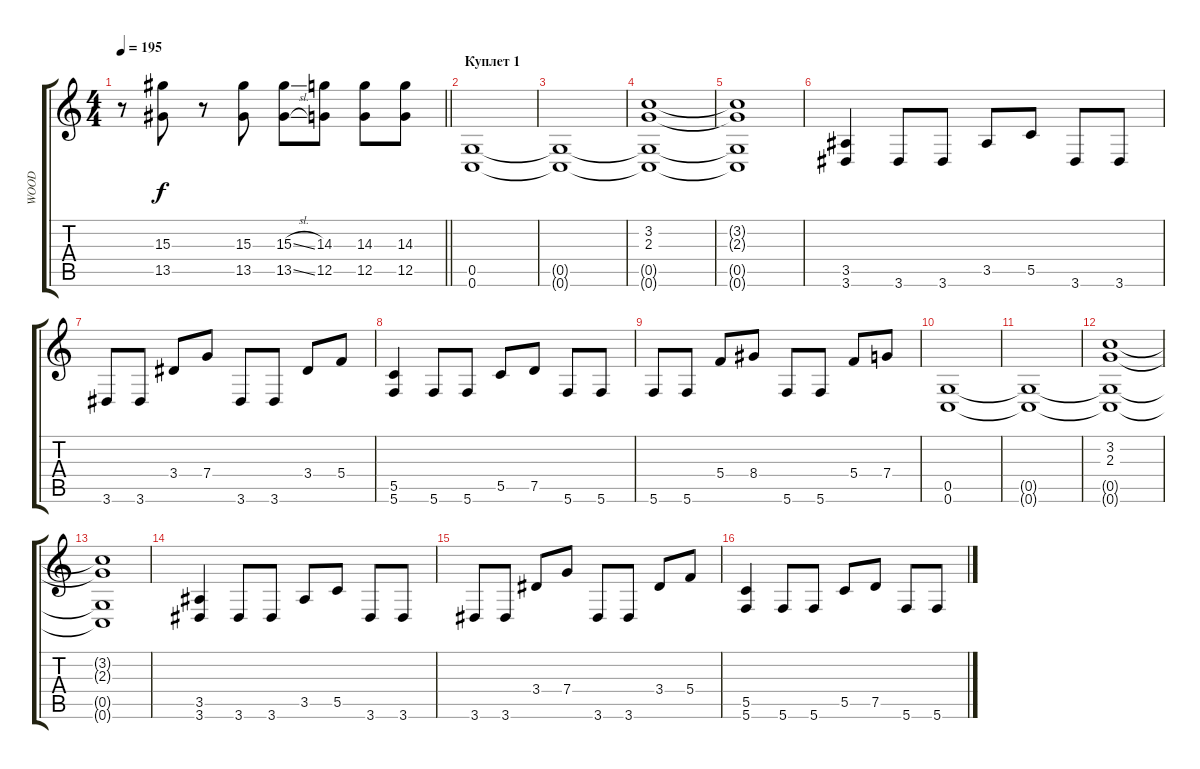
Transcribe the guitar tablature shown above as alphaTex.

\track ("WOOD" "WOOD") {instrument distortionguitar}
\staff {score tabs}
\tuning (D4 A3 F3 C3 G2 C2) {hide}
\ts (4 4)
\tempo 195
\clef g2
\barLineRight lightlight
\ks c
r.8{dy f} (15.3 13.5).8 r.8 (15.3 13.5).8 (15.3{sl} 13.5{sl}).8 (14.3 12.5).8 (14.3 12.5).8 (14.3 12.5).8 |
\section ("" "Куплет 1")
(0.5 0.6).1 |
(0.5{t} 0.6{t}).1 |
(3.2 2.3 0.5{t} 0.6{t}).1 |
(3.2{t} 2.3{t} 0.5{t} 0.6{t}).1 |
(3.5 3.6).4 3.6.8 3.6.8 3.5.8 5.5.8 3.6.8 3.6.8 |
3.6.8 3.6.8 3.4.8 7.4.8 3.6.8 3.6.8 3.4.8 5.4.8 |
(5.5 5.6).4 5.6.8 5.6.8 5.5.8 7.5.8 5.6.8 5.6.8 |
5.6.8 5.6.8 5.4.8 8.4.8 5.6.8 5.6.8 5.4.8 7.4.8 |
(0.5 0.6).1 |
(0.5{t} 0.6{t}).1 |
(3.2 2.3 0.5{t} 0.6{t}).1 |
(3.2{t} 2.3{t} 0.5{t} 0.6{t}).1 |
(3.5 3.6).4 3.6.8 3.6.8 3.5.8 5.5.8 3.6.8 3.6.8 |
3.6.8 3.6.8 3.4.8 7.4.8 3.6.8 3.6.8 3.4.8 5.4.8 |
(5.5 5.6).4 5.6.8 5.6.8 5.5.8 7.5.8 5.6.8 5.6.8
